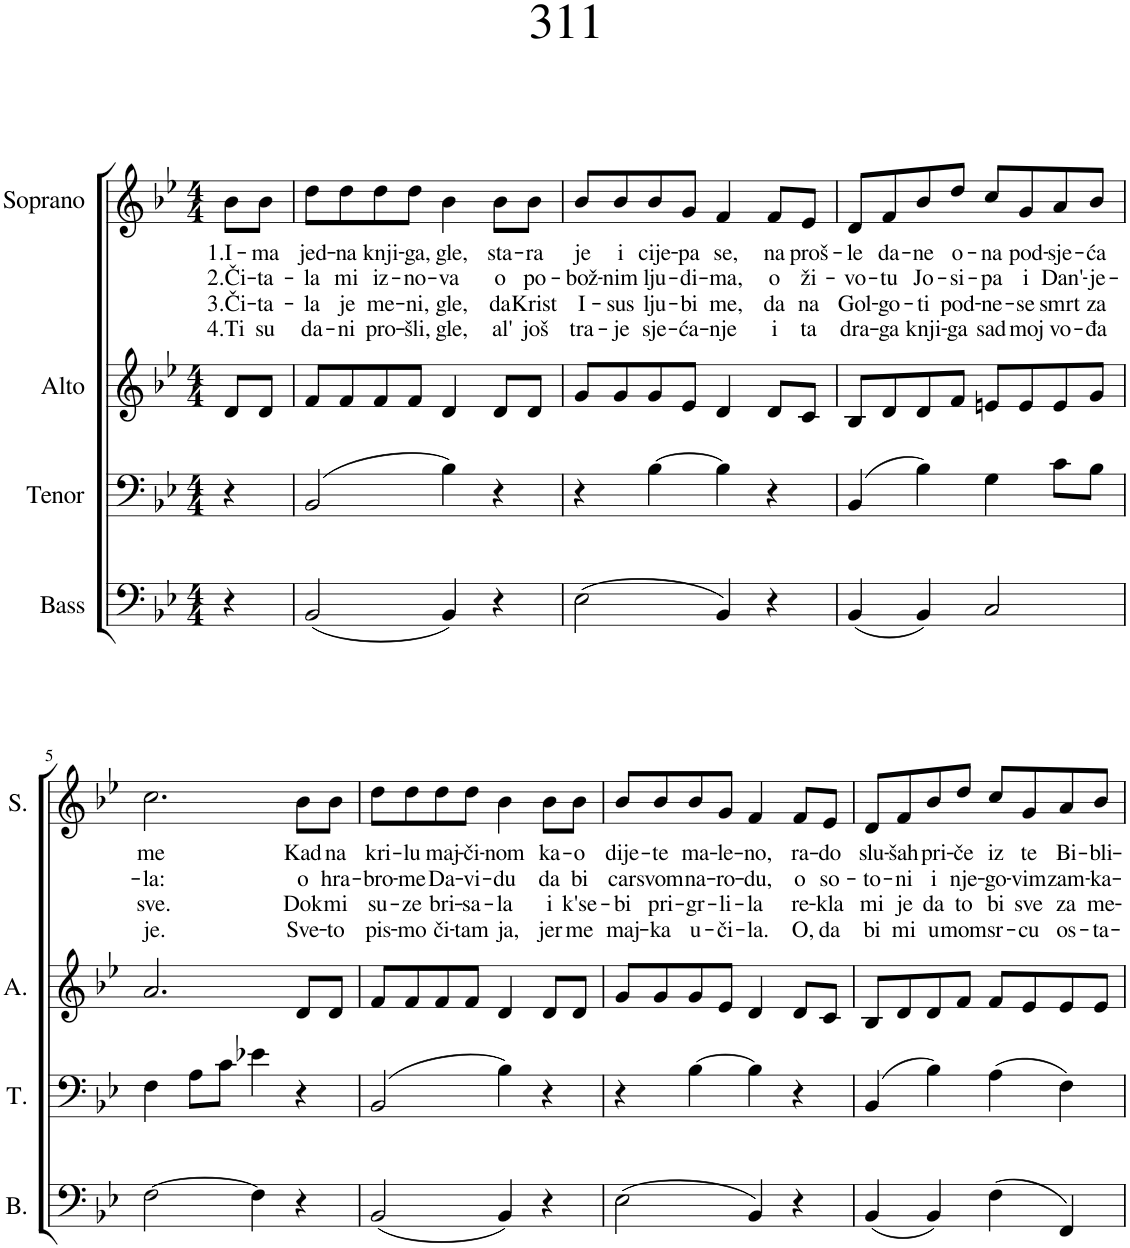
**kern	**kern	**kern	**kern	**text	**text	**text	**text
*part4	*part3	*part2	*part1	*part1	*part1	*part1	*part1
*staff4	*staff3	*staff2	*staff1	*staff1	*staff1	*staff1	*staff1
*I"Bass	*I"Tenor	*I"Alto	*I"Soprano	*	*	*	*
*I'B.	*I'T.	*I'A.	*I'S.	*	*	*	*
*clefF4	*clefF4	*clefG2	*clefG2	*	*	*	*
*k[b-e-]	*k[b-e-]	*k[b-e-]	*k[b-e-]	*	*	*	*
*M4/4	*M4/4	*M4/4	*M4/4	*	*	*	*
=1	=1	=1	=1	=1	=1	=1	=1
!	!	!	!	!LO:LY:b	!LO:LY:b	!LO:LY:b	!LO:LY:b
4r	4r	8d/L	8b-\L	1.I-	2.Či-	3.Či-	4.Ti
!	!	!	!	!LO:LY:b	!LO:LY:b	!LO:LY:b	!LO:LY:b
.	.	8d/J	8b-\J	-ma	-ta-	-ta-	su
=2	=2	=2	=2	=2	=2	=2	=2
!	!	!	!	!LO:LY:b	!LO:LY:b	!LO:LY:b	!LO:LY:b
(2BB-/	(2BB-/	8f/L	8dd\L	jed-	-la	-la	da-
!	!	!	!	!LO:LY:b	!LO:LY:b	!LO:LY:b	!LO:LY:b
.	.	8f/	8dd\	-na	mi	je	-ni
!	!	!	!	!LO:LY:b	!LO:LY:b	!LO:LY:b	!LO:LY:b
.	.	8f/	8dd\	knji-	iz-	me-	pro-
!	!	!	!	!LO:LY:b	!LO:LY:b	!LO:LY:b	!LO:LY:b
.	.	8f/J	8dd\J	-ga,	-no-	-ni,	-šli,
!	!	!	!	!LO:LY:b	!LO:LY:b	!LO:LY:b	!LO:LY:b
4BB-/)	4B-\)	4d/	4b-\	gle,	-va	gle,	gle,
!	!	!	!	!LO:LY:b	!LO:LY:b	!LO:LY:b	!LO:LY:b
4r	4r	8d/L	8b-\L	sta-	o	da	al'
!	!	!	!	!LO:LY:b	!LO:LY:b	!LO:LY:b	!LO:LY:b
.	.	8d/J	8b-\J	-ra	po-	Krist	još
=3	=3	=3	=3	=3	=3	=3	=3
!	!	!	!	!LO:LY:b	!LO:LY:b	!LO:LY:b	!LO:LY:b
(2E-\	4r	8g/L	8b-/L	je	-bož-	I-	tra-
!	!	!	!	!LO:LY:b	!LO:LY:b	!LO:LY:b	!LO:LY:b
.	.	8g/	8b-/	i	-nim	-sus	-je
!	!	!	!	!LO:LY:b	!LO:LY:b	!LO:LY:b	!LO:LY:b
.	[4B-\	8g/	8b-/	cije-	lju-	lju-	sje-
!	!	!	!	!LO:LY:b	!LO:LY:b	!LO:LY:b	!LO:LY:b
.	.	8e-/J	8g/J	-pa	-di-	-bi	-ća-
!	!	!	!	!LO:LY:b	!LO:LY:b	!LO:LY:b	!LO:LY:b
4BB-/)	4B-\]	4d/	4f/	se,	-ma,	me,	-nje
!	!	!	!	!LO:LY:b	!LO:LY:b	!LO:LY:b	!LO:LY:b
4r	4r	8d/L	8f/L	na	o	da	i
!	!	!	!	!LO:LY:b	!LO:LY:b	!LO:LY:b	!LO:LY:b
.	.	8c/J	8e-/J	proš-	ži-	na	ta
=4	=4	=4	=4	=4	=4	=4	=4
!	!	!	!	!LO:LY:b	!LO:LY:b	!LO:LY:b	!LO:LY:b
(4BB-/	(4BB-/	8B-/L	8d/L	-le	-vo-	Gol-	dra-
!	!	!	!	!LO:LY:b	!LO:LY:b	!LO:LY:b	!LO:LY:b
.	.	8d/	8f/	da-	-tu	-go-	-ga
!	!	!	!	!LO:LY:b	!LO:LY:b	!LO:LY:b	!LO:LY:b
4BB-/)	4B-\)	8d/	8b-/	-ne	Jo-	-ti	knji-
!	!	!	!	!LO:LY:b	!LO:LY:b	!LO:LY:b	!LO:LY:b
.	.	8f/J	8dd/J	o-	-si-	pod-	-ga
!	!	!	!	!LO:LY:b	!LO:LY:b	!LO:LY:b	!LO:LY:b
2C/	4G\	8en/L	8cc/L	-na	-pa	-ne-	sad
!	!	!	!	!LO:LY:b	!LO:LY:b	!LO:LY:b	!LO:LY:b
.	.	8e/	8g/	pod-	i	-se	moj
!	!	!	!	!LO:LY:b	!LO:LY:b	!LO:LY:b	!LO:LY:b
.	8c\L	8e/	8a/	-sje-	Dan'-	smrt	vo-
!	!	!	!	!LO:LY:b	!LO:LY:b	!LO:LY:b	!LO:LY:b
.	8B-\J	8g/J	8b-/J	-ća	-je-	za	-đa
!!LO:LB:g=z
=5	=5	=5	=5	=5	=5	=5	=5
!	!	!	!	!LO:LY:b	!LO:LY:b	!LO:LY:b	!LO:LY:b
[2F\	4F\	2.a/	2.cc\	me	-la:	sve.	je.
.	8A\L	.	.	.	.	.	.
.	8c\J	.	.	.	.	.	.
4F\]	4e-X\	.	.	.	.	.	.
!	!	!	!	!LO:LY:b	!LO:LY:b	!LO:LY:b	!LO:LY:b
4r	4r	8d/L	8b-\L	Kad	o	Dok	Sve-
!	!	!	!	!LO:LY:b	!LO:LY:b	!LO:LY:b	!LO:LY:b
.	.	8d/J	8b-\J	na	hra-	mi	-to
=6	=6	=6	=6	=6	=6	=6	=6
!	!	!	!	!LO:LY:b	!LO:LY:b	!LO:LY:b	!LO:LY:b
(2BB-/	(2BB-/	8f/L	8dd\L	kri-	-bro-	su-	pis-
!	!	!	!	!LO:LY:b	!LO:LY:b	!LO:LY:b	!LO:LY:b
.	.	8f/	8dd\	-lu	-me	-ze	-mo
!	!	!	!	!LO:LY:b	!LO:LY:b	!LO:LY:b	!LO:LY:b
.	.	8f/	8dd\	maj-	Da-	bri-	či-
!	!	!	!	!LO:LY:b	!LO:LY:b	!LO:LY:b	!LO:LY:b
.	.	8f/J	8dd\J	-či-	-vi-	-sa-	-tam
!	!	!	!	!LO:LY:b	!LO:LY:b	!LO:LY:b	!LO:LY:b
4BB-/)	4B-\)	4d/	4b-\	-nom	-du	-la	ja,
!	!	!	!	!LO:LY:b	!LO:LY:b	!LO:LY:b	!LO:LY:b
4r	4r	8d/L	8b-\L	ka-	da	i	jer
!	!	!	!	!LO:LY:b	!LO:LY:b	!LO:LY:b	!LO:LY:b
.	.	8d/J	8b-\J	-o	bi	k'se-	me
=7	=7	=7	=7	=7	=7	=7	=7
!	!	!	!	!LO:LY:b	!LO:LY:b	!LO:LY:b	!LO:LY:b
(2E-\	4r	8g/L	8b-/L	dije-	car	-bi	maj-
!	!	!	!	!LO:LY:b	!LO:LY:b	!LO:LY:b	!LO:LY:b
.	.	8g/	8b-/	-te	svom	pri-	-ka
!	!	!	!	!LO:LY:b	!LO:LY:b	!LO:LY:b	!LO:LY:b
.	[4B-\	8g/	8b-/	ma-	na-	-gr-	u-
!	!	!	!	!LO:LY:b	!LO:LY:b	!LO:LY:b	!LO:LY:b
.	.	8e-/J	8g/J	-le-	-ro-	-li-	-či-
!	!	!	!	!LO:LY:b	!LO:LY:b	!LO:LY:b	!LO:LY:b
4BB-/)	4B-\]	4d/	4f/	-no,	-du,	-la	-la.
!	!	!	!	!LO:LY:b	!LO:LY:b	!LO:LY:b	!LO:LY:b
4r	4r	8d/L	8f/L	ra-	o	re-	O,
!	!	!	!	!LO:LY:b	!LO:LY:b	!LO:LY:b	!LO:LY:b
.	.	8c/J	8e-/J	-do	so-	-kla	da
=8	=8	=8	=8	=8	=8	=8	=8
!	!	!	!	!LO:LY:b	!LO:LY:b	!LO:LY:b	!LO:LY:b
(4BB-/	(4BB-/	8B-/L	8d/L	slu-	-to-	mi	bi
!	!	!	!	!LO:LY:b	!LO:LY:b	!LO:LY:b	!LO:LY:b
.	.	8d/	8f/	-šah	-ni	je	mi
!	!	!	!	!LO:LY:b	!LO:LY:b	!LO:LY:b	!LO:LY:b
4BB-/)	4B-\)	8d/	8b-/	pri-	i	da	u
!	!	!	!	!LO:LY:b	!LO:LY:b	!LO:LY:b	!LO:LY:b
.	.	8f/J	8dd/J	-če	nje-	to	mom
!	!	!	!	!LO:LY:b	!LO:LY:b	!LO:LY:b	!LO:LY:b
(4F\	(4A\	8f/L	8cc/L	iz	-go-	bi	sr-
!	!	!	!	!LO:LY:b	!LO:LY:b	!LO:LY:b	!LO:LY:b
.	.	8e-/	8g/	te	-vim	sve	-cu
!	!	!	!	!LO:LY:b	!LO:LY:b	!LO:LY:b	!LO:LY:b
4FF/)	4F\)	8e-/	8a/	Bi-	zam-	za	os-
!	!	!	!	!LO:LY:b	!LO:LY:b	!LO:LY:b	!LO:LY:b
.	.	8e-/J	8b-/J	-bli-	-ka-	me-	-ta-
=	=	=	=	=	=	=	=
*-	*-	*-	*-	*-	*-	*-	*-
